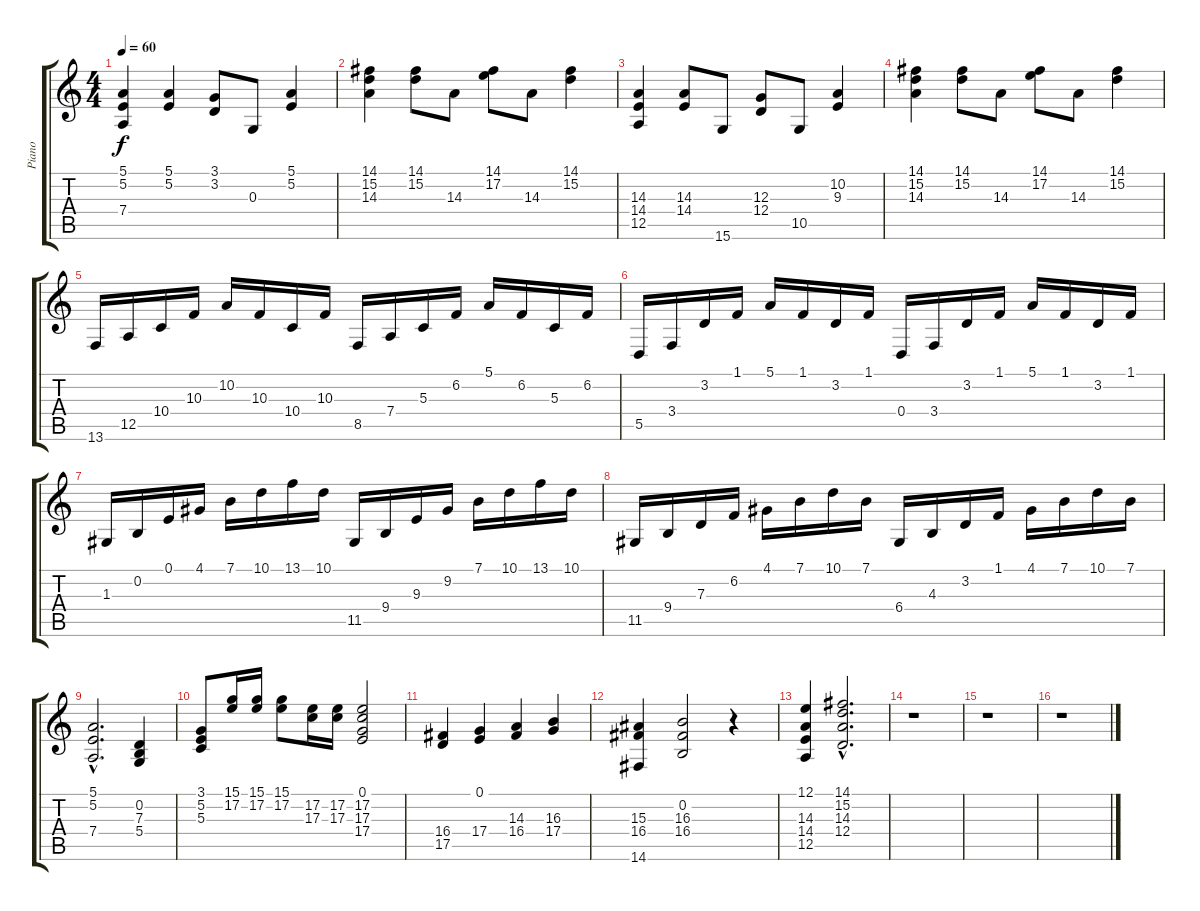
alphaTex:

\track ("Piano" "Piano") {instrument brightacousticpiano}
\staff {score tabs}
\tuning (E4 B3 G3 D3 A2 E2) {hide}
\ts (4 4)
\tempo 60
\clef g2
\ks c
(5.1 5.2 7.4).4{dy f instrument brightacousticpiano} (5.1 5.2).4 (3.1 3.2).8 0.3.8 (5.1 5.2).4 |
(14.1 15.2 14.3).4 (14.1 15.2).8 14.3.8 (14.1 17.2).8 14.3.8 (14.1 15.2).4 |
(14.3 14.4 12.5).4 (14.3 14.4).8 15.6.8 (12.3 12.4).8 10.5.8 (10.2 9.3).4 |
(14.1 15.2 14.3).4 (14.1 15.2).8 14.3.8 (14.1 17.2).8 14.3.8 (14.1 15.2).4 |
13.6.16 12.5.16 10.4.16 10.3.16 10.2.16 10.3.16 10.4.16 10.3.16 8.5.16 7.4.16 5.3.16 6.2.16 5.1.16 6.2.16 5.3.16 6.2.16 |
5.5.16 3.4.16 3.2.16 1.1.16 5.1.16 1.1.16 3.2.16 1.1.16 0.4.16 3.4.16 3.2.16 1.1.16 5.1.16 1.1.16 3.2.16 1.1.16 |
1.3.16 0.2.16 0.1.16 4.1.16 7.1.16 10.1.16 13.1.16 10.1.16 11.5.16 9.4.16 9.3.16 9.2.16 7.1.16 10.1.16 13.1.16 10.1.16 |
11.5.16 9.4.16 7.3.16 6.2.16 4.1.16 7.1.16 10.1.16 7.1.16 6.4.16 4.3.16 3.2.16 1.1.16 4.1.16 7.1.16 10.1.16 7.1.16 |
(5.1{hac} 5.2{hac} 7.4{hac}).2{d} (0.2 7.3 5.4).4 |
(3.1 5.2 5.3).8 (15.1 17.2).16 (15.1 17.2).16 (15.1 17.2).8 (17.2 17.3).16 (17.2 17.3).16 (0.1 17.2 17.3 17.4).2 |
(16.4 17.5).4 (0.1 17.4).4 (14.3 16.4).4 (16.3 17.4).4 |
(15.3 16.4 14.6).4 (0.2 16.3 16.4).2 r.4 |
(12.1 14.3 14.4 12.5).4 (14.1{hac} 15.2{hac} 14.3{hac} 12.4{hac}).2{d} |
r.1 |
r.1 |
r.1
